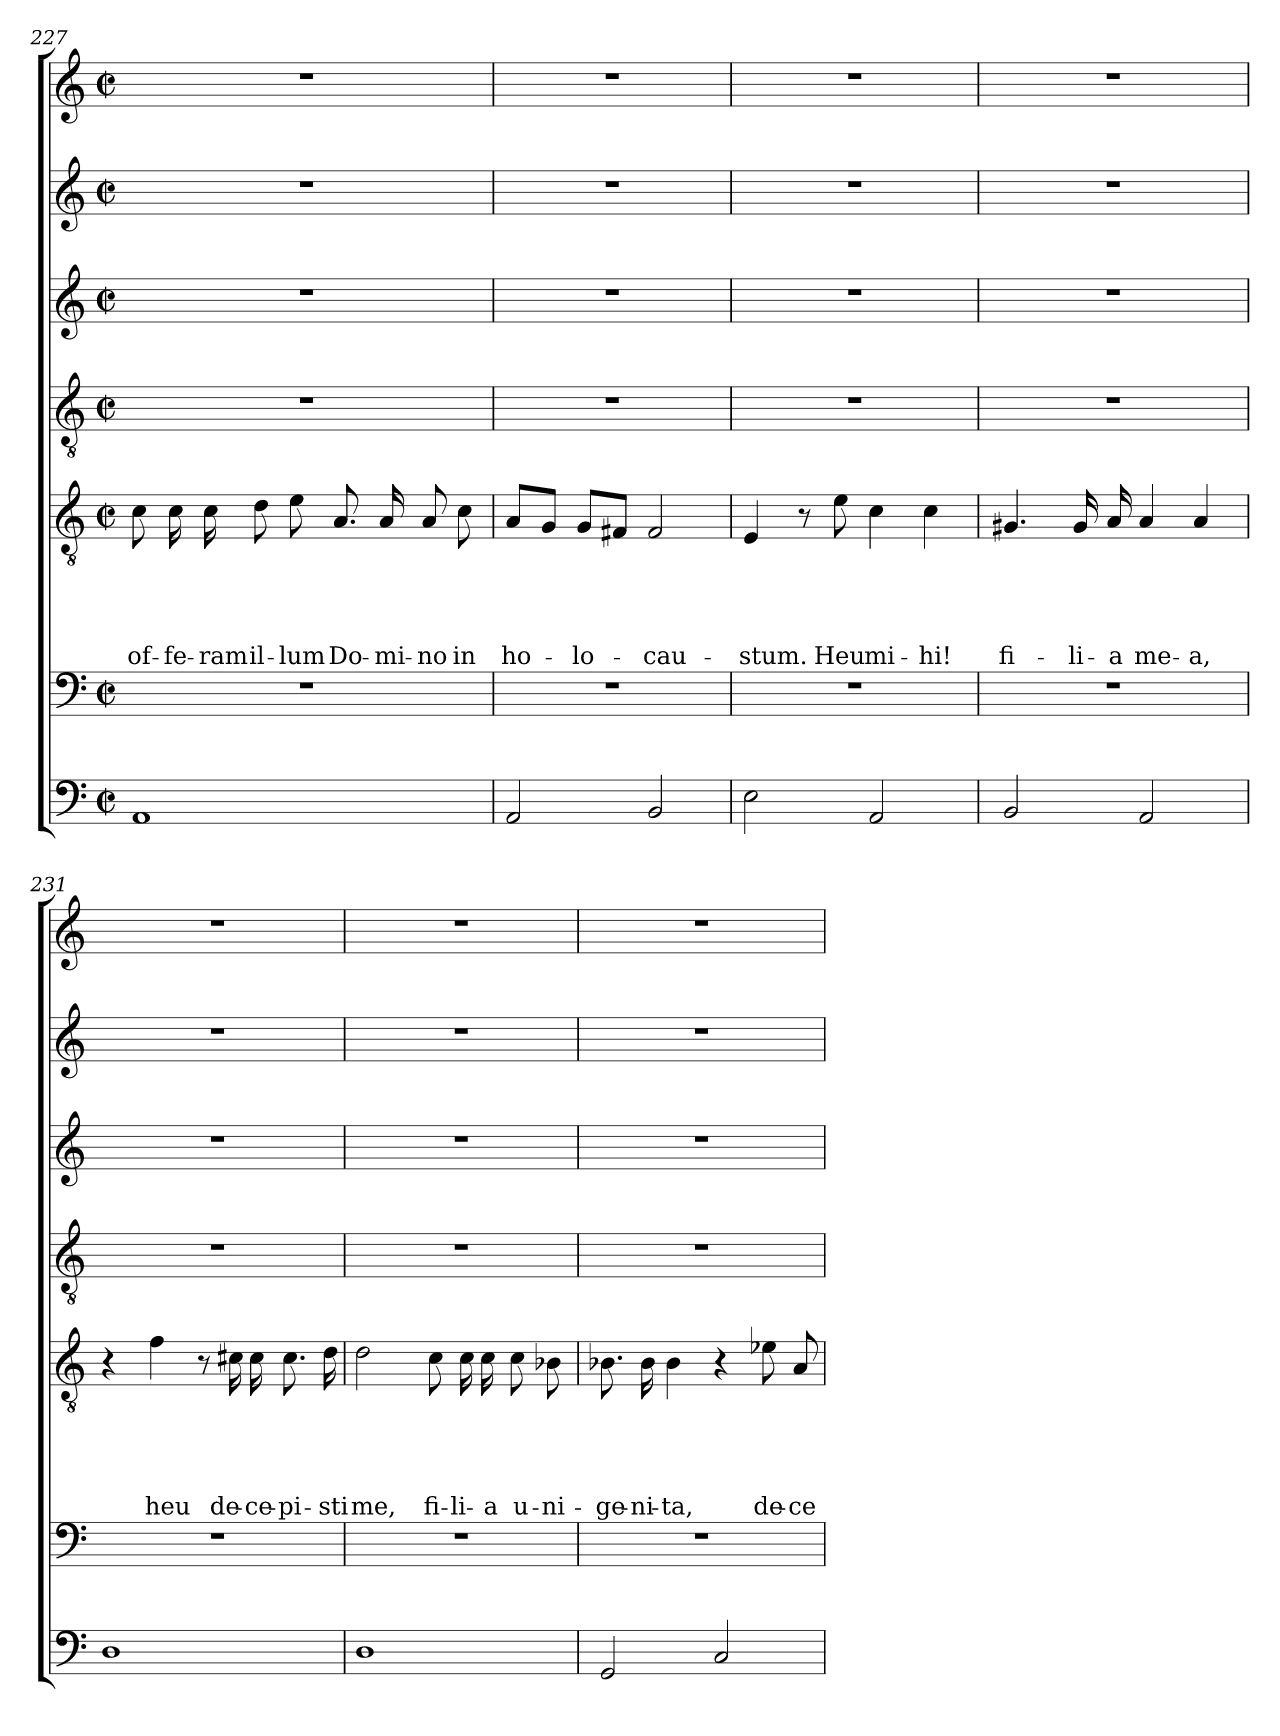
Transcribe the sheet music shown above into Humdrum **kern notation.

**kern	**kern	**kern	**text	**text	**text	**text	**text	**kern	**kern	**kern	**kern
*part7	*part6	*part5	*part5	*part5	*part5	*part5	*part5	*part4	*part3	*part2	*part1
*staff7	*staff6	*staff5	*staff5	*staff5	*staff5	*staff5	*staff5	*staff4	*staff3	*staff2	*staff1
*clefF4	*clefF4	*clefGv2	*	*	*	*	*	*clefGv2	*clefG2	*clefG2	*clefG2
*k[]	*k[]	*k[]	*	*	*	*	*	*k[]	*k[]	*k[]	*k[]
*C:	*C:	*C:	*	*	*	*	*	*C:	*C:	*C:	*C:
*M2/2	*M2/2	*M2/2	*	*	*	*	*	*M2/2	*M2/2	*M2/2	*M2/2
*met(c|)	*met(c|)	*met(c|)	*	*	*	*	*	*met(c|)	*met(c|)	*met(c|)	*met(c|)
=227	=227	=227	=227	=227	=227	=227	=227	=227	=227	=227	=227
1AA	1r	8c\	.	.	.	.	of-	1r	1r	1r	1r
.	.	16c\	.	.	.	.	-fe-	.	.	.	.
.	.	16c\	.	.	.	.	-ram	.	.	.	.
.	.	8d\	.	.	.	.	il-	.	.	.	.
.	.	8e\	.	.	.	.	-lum	.	.	.	.
.	.	8.A/	.	.	.	.	Do-	.	.	.	.
.	.	16A/	.	.	.	.	-mi-	.	.	.	.
.	.	8A/	.	.	.	.	-no	.	.	.	.
.	.	8c\	.	.	.	.	in	.	.	.	.
=228	=228	=228	=228	=228	=228	=228	=228	=228	=228	=228	=228
2AA/	1r	8A/L	.	.	.	.	ho-	1r	1r	1r	1r
.	.	8G/J	.	.	.	.	.	.	.	.	.
.	.	8G/L	.	.	.	.	-lo-	.	.	.	.
.	.	8F#X/J	.	.	.	.	.	.	.	.	.
2BB/	.	2F#/	.	.	.	.	-cau-	.	.	.	.
=229	=229	=229	=229	=229	=229	=229	=229	=229	=229	=229	=229
2E\	1r	4E/	.	.	.	.	-stum.	1r	1r	1r	1r
.	.	8r	.	.	.	.	.	.	.	.	.
.	.	8e\	.	.	.	.	Heu	.	.	.	.
2AA/	.	4c\	.	.	.	.	mi-	.	.	.	.
.	.	4c\	.	.	.	.	-hi!	.	.	.	.
!!LO:LB:g=z
=230	=230	=230	=230	=230	=230	=230	=230	=230	=230	=230	=230
2BB/	1r	4.G#X/	.	.	.	.	fi-	1r	1r	1r	1r
.	.	16G#/	.	.	.	.	-li-	.	.	.	.
.	.	16A/	.	.	.	.	-a	.	.	.	.
2AA/	.	4A/	.	.	.	.	me-	.	.	.	.
.	.	4A/	.	.	.	.	-a,	.	.	.	.
=231	=231	=231	=231	=231	=231	=231	=231	=231	=231	=231	=231
1D	1r	4r	.	.	.	.	.	1r	1r	1r	1r
.	.	4f\	.	.	.	.	heu	.	.	.	.
.	.	8r	.	.	.	.	.	.	.	.	.
.	.	16c#X\	.	.	.	.	de-	.	.	.	.
.	.	16c#\	.	.	.	.	-ce-	.	.	.	.
.	.	8.c#\	.	.	.	.	-pi-	.	.	.	.
.	.	16d\	.	.	.	.	-sti	.	.	.	.
=232	=232	=232	=232	=232	=232	=232	=232	=232	=232	=232	=232
1D	1r	2d\	.	.	.	.	me,	1r	1r	1r	1r
.	.	8c\	.	.	.	.	fi-	.	.	.	.
.	.	16c\	.	.	.	.	-li-	.	.	.	.
.	.	16c\	.	.	.	.	-a	.	.	.	.
.	.	8c\	.	.	.	.	u-	.	.	.	.
.	.	8B-X\	.	.	.	.	-ni-	.	.	.	.
=233	=233	=233	=233	=233	=233	=233	=233	=233	=233	=233	=233
2GG/	1r	8.B-X\	.	.	.	.	-ge-	1r	1r	1r	1r
.	.	16B-\	.	.	.	.	-ni-	.	.	.	.
.	.	4B-\	.	.	.	.	-ta,	.	.	.	.
2C/	.	4r	.	.	.	.	.	.	.	.	.
.	.	8e-X\	.	.	.	.	de-	.	.	.	.
.	.	8A/	.	.	.	.	-ce-	.	.	.	.
=	=	=	=	=	=	=	=	=	=	=	=
*-	*-	*-	*-	*-	*-	*-	*-	*-	*-	*-	*-
